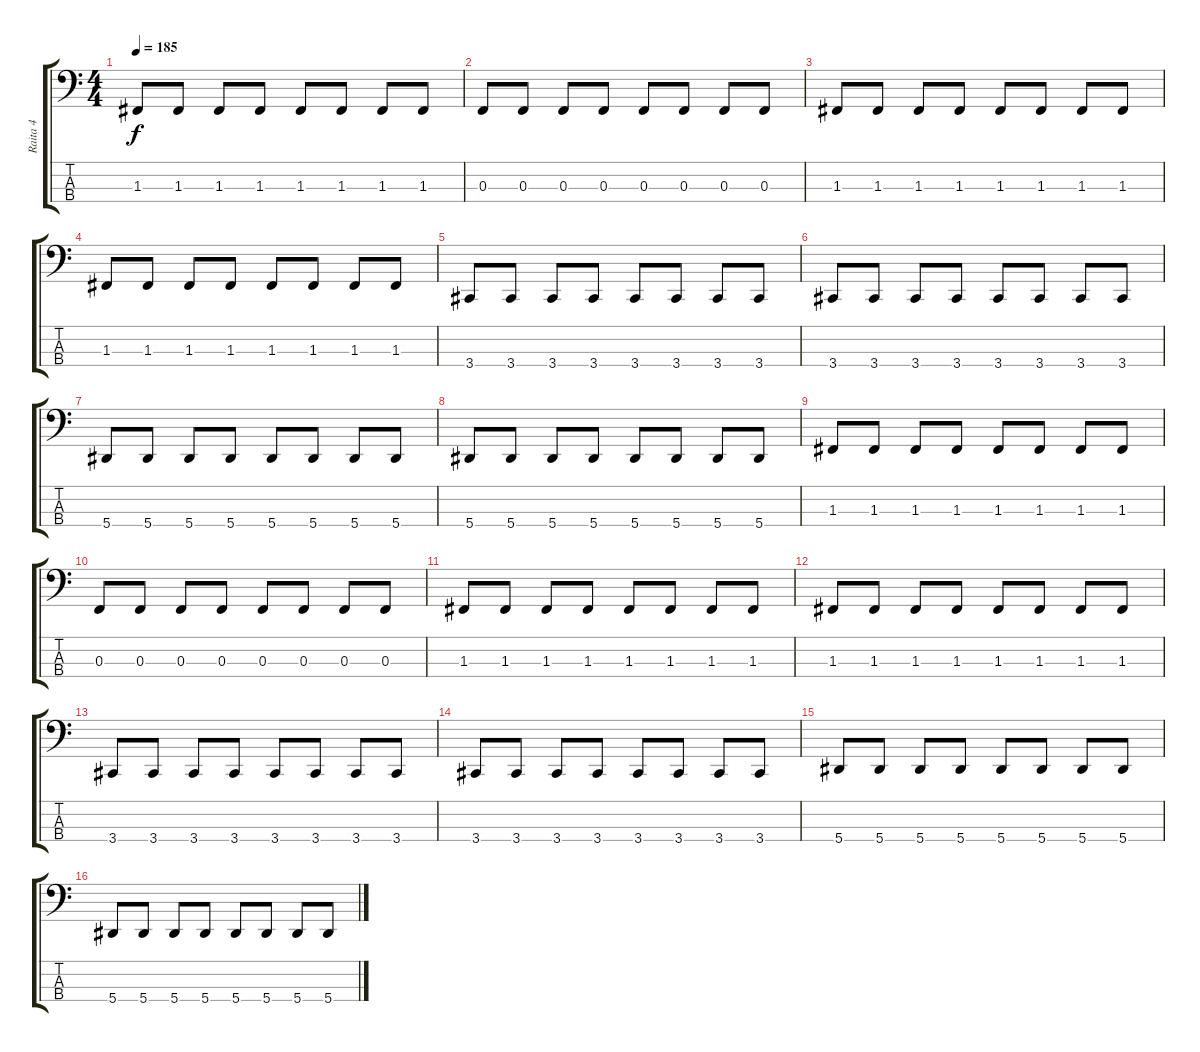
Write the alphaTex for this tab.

\track ("Raita 4" "Raita 4") {instrument electricbasspick}
\staff {score tabs}
\tuning (Eb2 Bb1 F1 Bb0) {hide}
\ts (4 4)
\tempo 185
\clef f4
\ks c
1.3.8{dy f} 1.3.8 1.3.8 1.3.8 1.3.8 1.3.8 1.3.8 1.3.8 |
0.3.8 0.3.8 0.3.8 0.3.8 0.3.8 0.3.8 0.3.8 0.3.8 |
1.3.8 1.3.8 1.3.8 1.3.8 1.3.8 1.3.8 1.3.8 1.3.8 |
1.3.8 1.3.8 1.3.8 1.3.8 1.3.8 1.3.8 1.3.8 1.3.8 |
3.4.8 3.4.8 3.4.8 3.4.8 3.4.8 3.4.8 3.4.8 3.4.8 |
3.4.8 3.4.8 3.4.8 3.4.8 3.4.8 3.4.8 3.4.8 3.4.8 |
5.4.8 5.4.8 5.4.8 5.4.8 5.4.8 5.4.8 5.4.8 5.4.8 |
5.4.8 5.4.8 5.4.8 5.4.8 5.4.8 5.4.8 5.4.8 5.4.8 |
1.3.8 1.3.8 1.3.8 1.3.8 1.3.8 1.3.8 1.3.8 1.3.8 |
0.3.8 0.3.8 0.3.8 0.3.8 0.3.8 0.3.8 0.3.8 0.3.8 |
1.3.8 1.3.8 1.3.8 1.3.8 1.3.8 1.3.8 1.3.8 1.3.8 |
1.3.8 1.3.8 1.3.8 1.3.8 1.3.8 1.3.8 1.3.8 1.3.8 |
3.4.8 3.4.8 3.4.8 3.4.8 3.4.8 3.4.8 3.4.8 3.4.8 |
3.4.8 3.4.8 3.4.8 3.4.8 3.4.8 3.4.8 3.4.8 3.4.8 |
5.4.8 5.4.8 5.4.8 5.4.8 5.4.8 5.4.8 5.4.8 5.4.8 |
5.4.8 5.4.8 5.4.8 5.4.8 5.4.8 5.4.8 5.4.8 5.4.8
